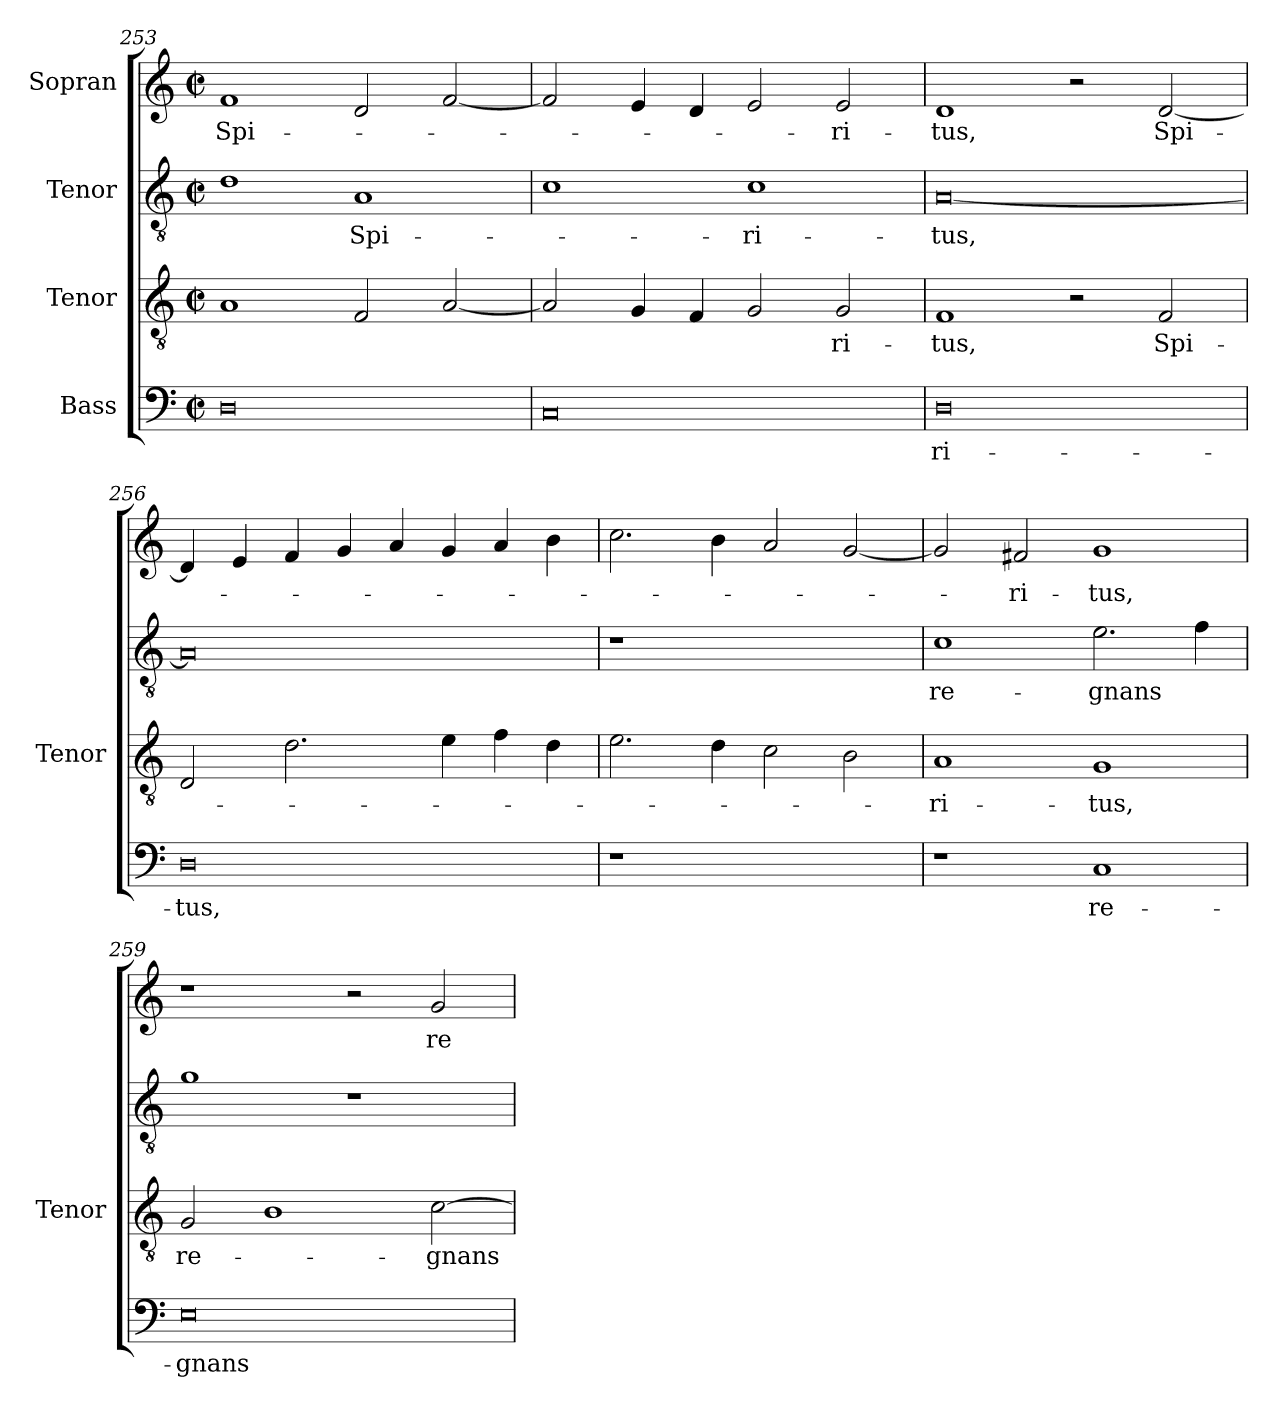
**kern	**text	**kern	**text	**kern	**text	**kern	**text
*part4	*part4	*part3	*part3	*part2	*part2	*part1	*part1
*staff4	*staff4	*staff3	*staff3	*staff2	*staff2	*staff1	*staff1
*I"Bass	*	*I"Tenor	*	*I"Tenor	*	*I"Sopran	*
*	*	*I'Tenor	*	*	*	*	*
*clefF4	*	*clefGv2	*	*clefGv2	*	*clefG2	*
*	*	*ITrd7c12	*	*ITrd7c12	*	*	*
*k[]	*	*k[]	*	*k[]	*	*k[]	*
*M2/2	*	*M2/2	*	*M2/2	*	*M2/2	*
*met(c|)	*	*met(c|)	*	*met(c|)	*	*met(c|)	*
=253	=253	=253	=253	=253	=253	=253	=253
!	!	!	!	!	!	!	!LO:LY:b:color=#000000
0Di	.	1AAi	.	1Di	.	1fi	Spi-
!	!	!	!	!	!LO:LY:b:color=#000000	!	!
.	.	2FFi/	.	1AAi	Spi-	2di/	.
.	.	[<2AAi/	.	.	.	[<2fi/	.
=254	=254	=254	=254	=254	=254	=254	=254
0Ci	.	2AAi/]	.	1Ci	.	2fi/]	.
.	.	4GGi/	.	.	.	4ei/	.
.	.	4FFi/	.	.	.	4di/	.
!	!	!	!	!	!LO:LY:b:color=#000000	!	!
.	.	2GGi/	.	1Ci	-ri-	2ei/	.
!	!	!	!LO:LY:b:color=#000000	!	!	!	!
!	!	!	!	!	!	!	!LO:LY:b:color=#000000
.	.	2GGi/	-ri-	.	.	2ei/	-ri-
=255	=255	=255	=255	=255	=255	=255	=255
!	!LO:LY:b:color=#000000	!	!	!	!	!	!
!	!	!	!LO:LY:b:color=#000000	!	!	!	!
!	!	!	!	!	!LO:LY:b:color=#000000	!	!
!	!	!	!	!	!	!	!LO:LY:b:color=#000000
0Di	-ri-	1FFi	-tus,	[<0AAi	-tus,	1di	-tus,
.	.	2r	.	.	.	2r	.
!	!	!	!LO:LY:b:color=#000000	!	!	!	!
!	!	!	!	!	!	!	!LO:LY:b:color=#000000
.	.	2FFi/	Spi-	.	.	[<2di/	Spi-
=256	=256	=256	=256	=256	=256	=256	=256
!	!LO:LY:b:color=#000000	!	!	!	!	!	!
0Di	-tus,	2DDi/	.	0AAi]	.	4di/]	.
.	.	.	.	.	.	4ei/	.
.	.	2.Di\	.	.	.	4fi/	.
.	.	.	.	.	.	4gi/	.
.	.	.	.	.	.	4ai/	.
.	.	4Ei\	.	.	.	4gi/	.
.	.	4Fi\	.	.	.	4ai/	.
.	.	4Di\	.	.	.	4bi\	.
=257	=257	=257	=257	=257	=257	=257	=257
!LO:N:vis=1	!	!	!	!LO:N:vis=1	!	!	!
1r	.	2.Ei\	.	1r	.	2.cci\	.
.	.	4Di\	.	.	.	4bi\	.
1ryy	.	2Ci\	.	1ryy	.	2ai/	.
.	.	2BBi\	.	.	.	[<2gi/	.
=258	=258	=258	=258	=258	=258	=258	=258
!	!	!	!LO:LY:b:color=#000000	!	!	!	!
!	!	!	!	!	!LO:LY:b:color=#000000	!	!
1r	.	1AAi	-ri-	1Ci	re-	2gi/]	.
!	!	!	!	!	!	!	!LO:LY:b:color=#000000
.	.	.	.	.	.	2f#Xi/	-ri-
!	!LO:LY:b:color=#000000	!	!	!	!	!	!
!	!	!	!LO:LY:b:color=#000000	!	!	!	!
!	!	!	!	!	!LO:LY:b:color=#000000	!	!
!	!	!	!	!	!	!	!LO:LY:b:color=#000000
1Ci	re-	1GGi	-tus,	2.Ei\	-gnans	1gi	-tus,
.	.	.	.	4Fi\	.	.	.
!!LO:LB:g=z
=259	=259	=259	=259	=259	=259	=259	=259
!	!LO:LY:b:color=#000000	!	!	!	!	!	!
!	!	!	!LO:LY:b:color=#000000	!	!	!	!
0Ei	-gnans	2GGi/	re-	1Gi	.	1r	.
.	.	1BBi	.	.	.	.	.
.	.	.	.	1r	.	2r	.
!	!	!	!LO:LY:b:color=#000000	!	!	!	!
!	!	!	!	!	!	!	!LO:LY:b:color=#000000
.	.	[>2Ci\	-gnans	.	.	2gi/	re-
=	=	=	=	=	=	=	=
*-	*-	*-	*-	*-	*-	*-	*-
